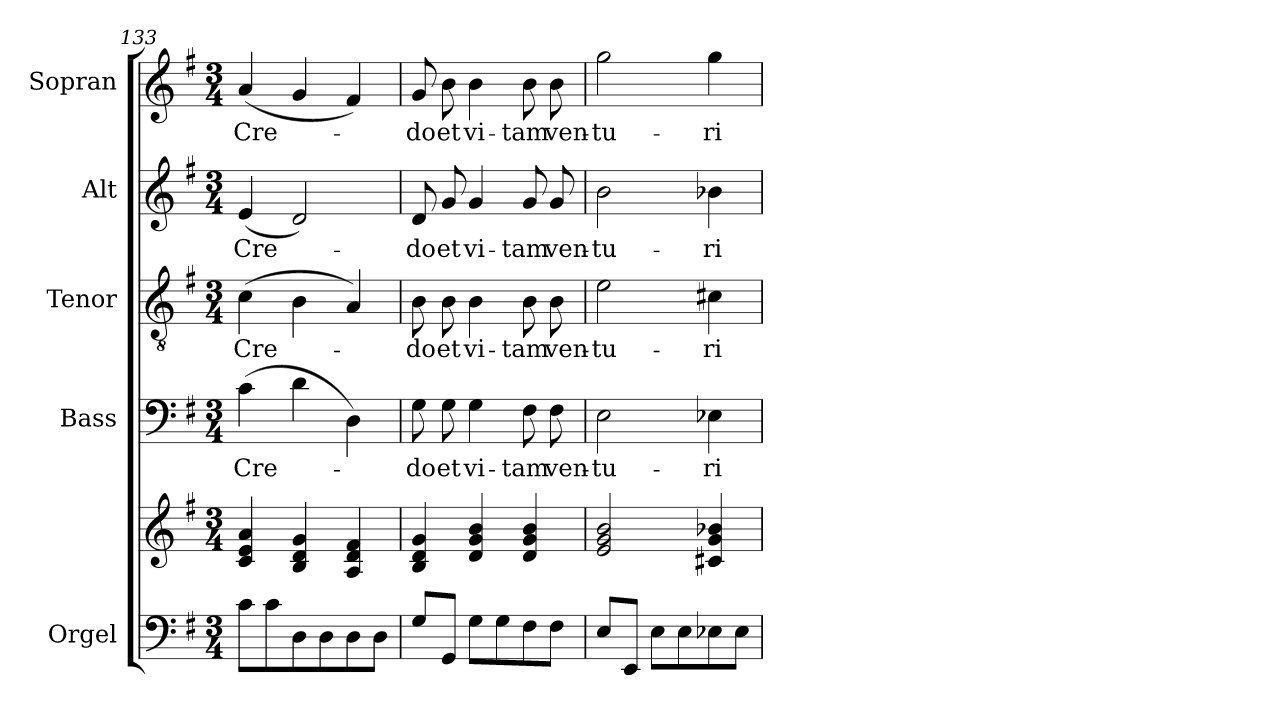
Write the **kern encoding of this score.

**kern	**kern	**kern	**text	**kern	**text	**kern	**text	**kern	**text
*part5	*part5	*part4	*part4	*part3	*part3	*part2	*part2	*part1	*part1
*staff6	*staff5	*staff4	*staff4	*staff3	*staff3	*staff2	*staff2	*staff1	*staff1
*I"Orgel	*	*I"Bass	*	*I"Tenor	*	*I"Alt	*	*I"Sopran	*
*I'Org.	*	*I'B	*	*I'T	*	*I'A	*	*I'S	*
*clefF4	*clefG2	*clefF4	*	*clefGv2	*	*clefG2	*	*clefG2	*
*k[f#]	*k[f#]	*k[f#]	*	*k[f#]	*	*k[f#]	*	*k[f#]	*
*G:	*G:	*G:	*	*G:	*	*G:	*	*G:	*
*M3/4	*M3/4	*M3/4	*	*M3/4	*	*M3/4	*	*M3/4	*
=133	=133	=133	=133	=133	=133	=133	=133	=133	=133
!	!	!	!LO:LY:b	!	!LO:LY:b	!	!LO:LY:b	!	!LO:LY:b
8c\L	4c/ 4e/ 4a/	(>4c\	Cre-	(>4c\	Cre-	(<4e/	Cre-	(<4a/	Cre-
8c\	.	.	.	.	.	.	.	.	.
8D\	4B/ 4d/ 4g/	4d\	.	4B\	.	2d/)	.	4g/	.
8D\	.	.	.	.	.	.	.	.	.
8D\	4A/ 4d/ 4f#/	4D\)	.	4A/)	.	.	.	4f#/)	.
8D\J	.	.	.	.	.	.	.	.	.
=134	=134	=134	=134	=134	=134	=134	=134	=134	=134
!	!	!	!LO:LY:b	!	!LO:LY:b	!	!LO:LY:b	!	!LO:LY:b
8G/L	4B/ 4d/ 4g/	8G\	-do	8B\	-do	8d/	-do	8g/	-do
!	!	!	!LO:LY:b	!	!LO:LY:b	!	!LO:LY:b	!	!LO:LY:b
8GG/J	.	8G\	et	8B\	et	8g/	et	8b\	et
!	!	!	!LO:LY:b	!	!LO:LY:b	!	!LO:LY:b	!	!LO:LY:b
8G\L	4d/ 4g/ 4b/	4G\	vi-	4B\	vi-	4g/	vi-	4b\	vi-
8G\	.	.	.	.	.	.	.	.	.
!	!	!	!LO:LY:b	!	!LO:LY:b	!	!LO:LY:b	!	!LO:LY:b
8F#\	4d/ 4g/ 4b/	8F#\	-tam	8B\	-tam	8g/	-tam	8b\	-tam
!	!	!	!LO:LY:b	!	!LO:LY:b	!	!LO:LY:b	!	!LO:LY:b
8F#\J	.	8F#\	ven-	8B\	ven-	8g/	ven-	8b\	ven-
!!LO:LB:g=z
=135	=135	=135	=135	=135	=135	=135	=135	=135	=135
!	!	!	!LO:LY:b	!	!LO:LY:b	!	!LO:LY:b	!	!LO:LY:b
8E/L	2e/ 2g/ 2b/	2E\	-tu-	2e\	-tu-	2b\	-tu-	2gg\	-tu-
8EE/J	.	.	.	.	.	.	.	.	.
8E\L	.	.	.	.	.	.	.	.	.
8E\	.	.	.	.	.	.	.	.	.
!	!	!	!LO:LY:b	!	!LO:LY:b	!	!LO:LY:b	!	!LO:LY:b
8E-X\	4c#X/ 4g/ 4b-X/	4E-X\	-ri	4c#X\	-ri	4b-X\	-ri	4gg\	-ri
8E-\J	.	.	.	.	.	.	.	.	.
=	=	=	=	=	=	=	=	=	=
*-	*-	*-	*-	*-	*-	*-	*-	*-	*-
